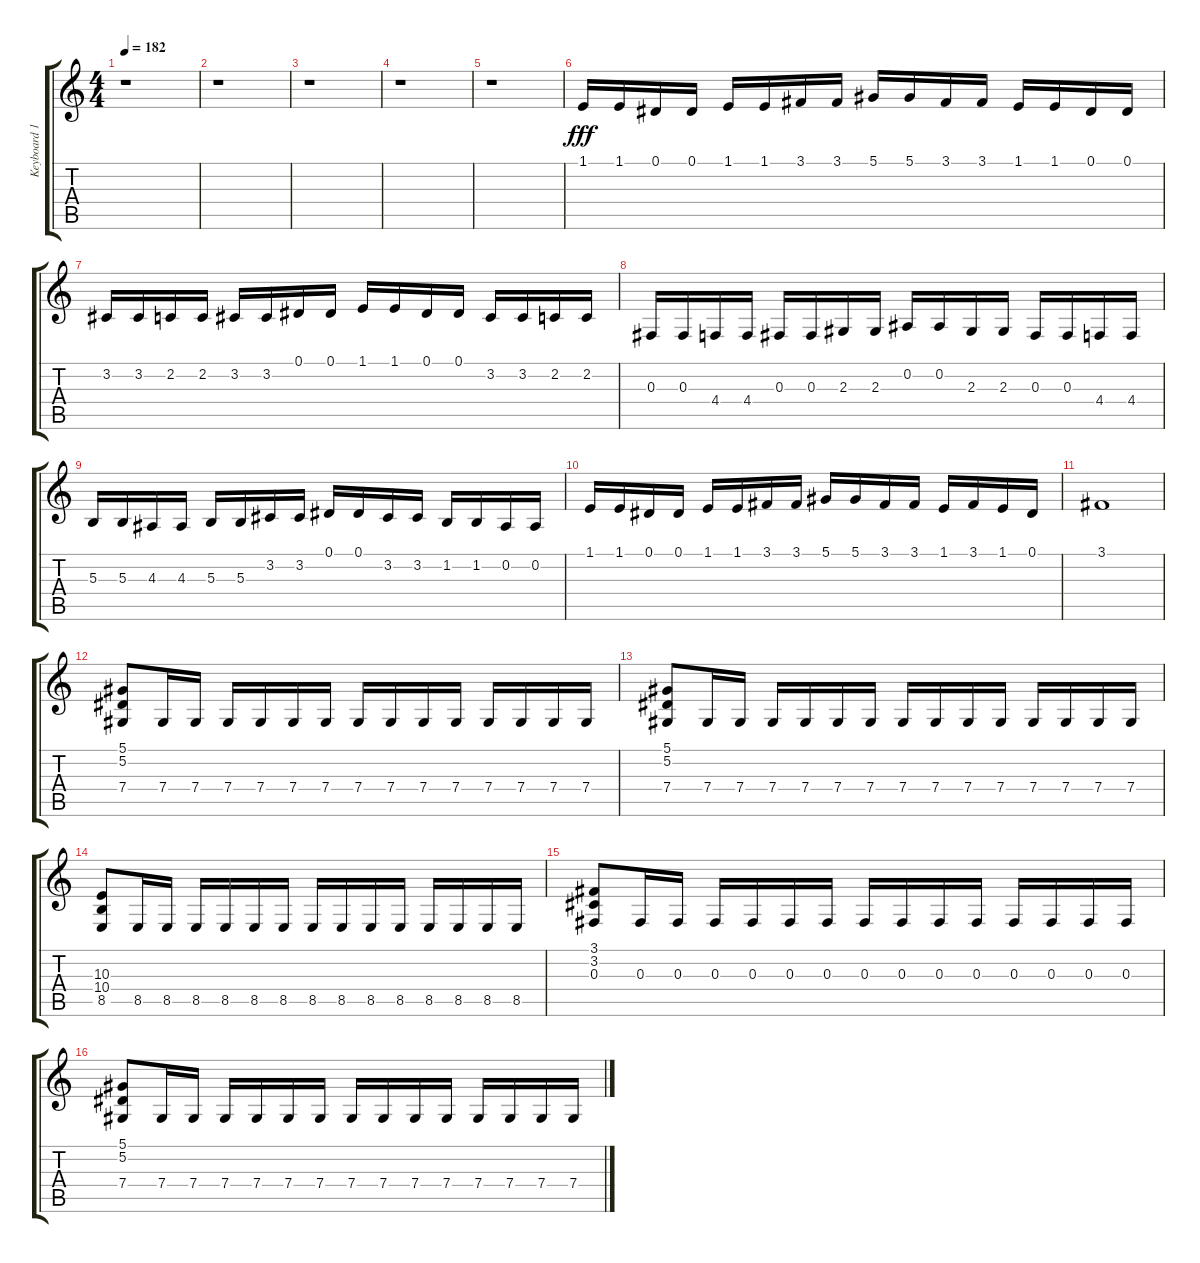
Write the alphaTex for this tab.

\track ("Keyboard 1" "Keyboard 1") {instrument stringensemble2}
\staff {score tabs}
\tuning (Eb4 Bb3 Gb3 Db3 Ab2 Eb2) {hide}
\ts (4 4)
\tempo 182
\clef g2
\ks c
r.1{dy fff} |
r.1 |
r.1 |
r.1 |
r.1 |
1.1.16 1.1.16 0.1.16 0.1.16 1.1.16 1.1.16 3.1.16 3.1.16 5.1.16 5.1.16 3.1.16 3.1.16 1.1.16 1.1.16 0.1.16 0.1.16 |
3.2.16 3.2.16 2.2.16 2.2.16 3.2.16 3.2.16 0.1.16 0.1.16 1.1.16 1.1.16 0.1.16 0.1.16 3.2.16 3.2.16 2.2.16 2.2.16 |
0.3.16 0.3.16 4.4.16 4.4.16 0.3.16 0.3.16 2.3.16 2.3.16 0.2.16 0.2.16 2.3.16 2.3.16 0.3.16 0.3.16 4.4.16 4.4.16 |
5.3.16 5.3.16 4.3.16 4.3.16 5.3.16 5.3.16 3.2.16 3.2.16 0.1.16 0.1.16 3.2.16 3.2.16 1.2.16 1.2.16 0.2.16 0.2.16 |
1.1.16 1.1.16 0.1.16 0.1.16 1.1.16 1.1.16 3.1.16 3.1.16 5.1.16 5.1.16 3.1.16 3.1.16 1.1.16 3.1.16 1.1.16 0.1.16 |
3.1.1 |
(5.1 5.2 7.4).8 7.4.16 7.4.16 7.4.16 7.4.16 7.4.16 7.4.16 7.4.16 7.4.16 7.4.16 7.4.16 7.4.16 7.4.16 7.4.16 7.4.16 |
(5.1 5.2 7.4).8 7.4.16 7.4.16 7.4.16 7.4.16 7.4.16 7.4.16 7.4.16 7.4.16 7.4.16 7.4.16 7.4.16 7.4.16 7.4.16 7.4.16 |
(10.3 10.4 8.5).8 8.5.16 8.5.16 8.5.16 8.5.16 8.5.16 8.5.16 8.5.16 8.5.16 8.5.16 8.5.16 8.5.16 8.5.16 8.5.16 8.5.16 |
(3.1 3.2 0.3).8 0.3.16 0.3.16 0.3.16 0.3.16 0.3.16 0.3.16 0.3.16 0.3.16 0.3.16 0.3.16 0.3.16 0.3.16 0.3.16 0.3.16 |
(5.1 5.2 7.4).8 7.4.16 7.4.16 7.4.16 7.4.16 7.4.16 7.4.16 7.4.16 7.4.16 7.4.16 7.4.16 7.4.16 7.4.16 7.4.16 7.4.16
